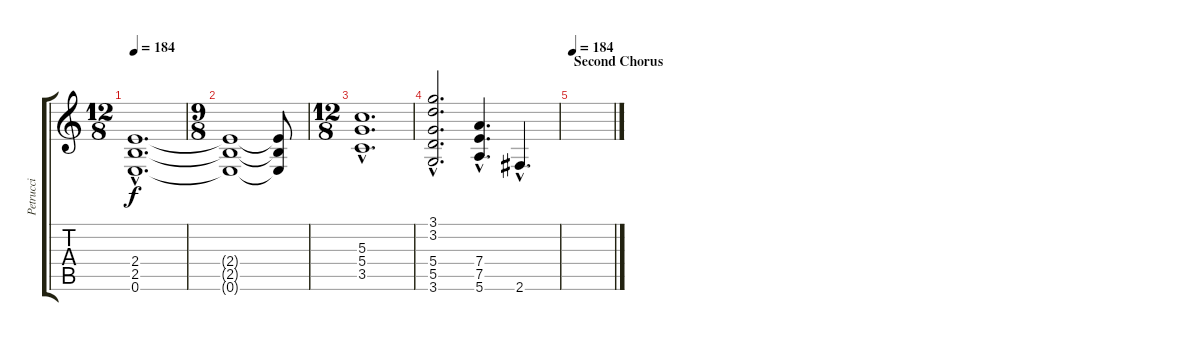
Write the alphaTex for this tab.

\track ("Petrucci" "Petrucci") {instrument electricguitarclean}
\staff {score tabs}
\tuning (E4 B3 G3 D3 A2 E2) {hide}
\ts (12 8)
\tempo 184
\clef g2
\ks c
(2.4{hac} 2.5{hac} 0.6{hac}).1{d dy f} |
\ts (9 8)
(2.4{t} 2.5{t} 0.6{t}).1 (2.4{t} 2.5{t} 0.6{t}).8 |
\ts (12 8)
(5.3{hac} 5.4{hac} 3.5{hac}).1{d} |
(3.1{hac} 3.2{hac} 5.4{hac} 5.5{hac} 3.6{hac}).2{d} (7.4{hac} 7.5{hac} 5.6{hac}).4{d} 2.6{hac}.4{d} |
\section ("" "Second Chorus")
\tempo 184
